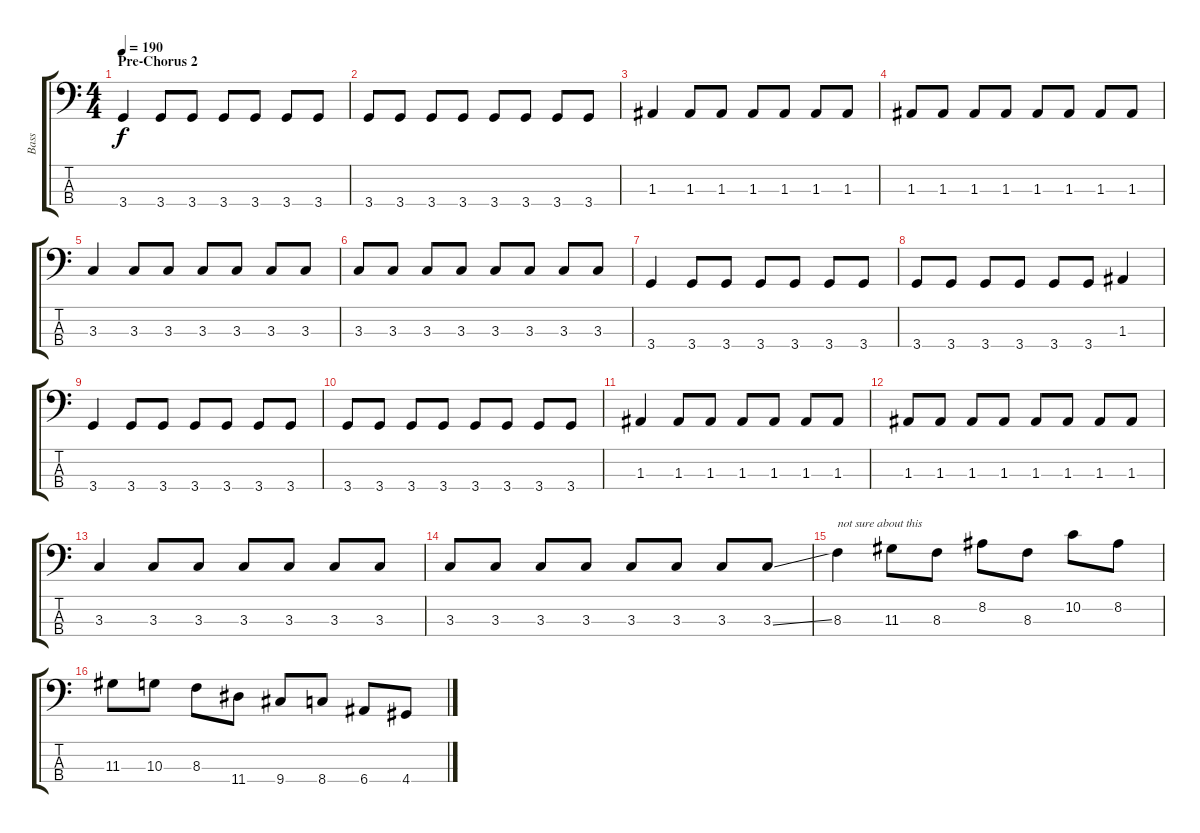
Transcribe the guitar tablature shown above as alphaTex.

\track ("Bass" "Bass") {instrument electricbasspick}
\staff {score tabs}
\tuning (G2 D2 A1 E1) {hide}
\ts (4 4)
\section ("" "Pre-Chorus 2")
\tempo 190
\clef f4
\ks c
3.4.4{dy f} 3.4.8 3.4.8 3.4.8 3.4.8 3.4.8 3.4.8 |
3.4.8 3.4.8 3.4.8 3.4.8 3.4.8 3.4.8 3.4.8 3.4.8 |
1.3.4 1.3.8 1.3.8 1.3.8 1.3.8 1.3.8 1.3.8 |
1.3.8 1.3.8 1.3.8 1.3.8 1.3.8 1.3.8 1.3.8 1.3.8 |
3.3.4 3.3.8 3.3.8 3.3.8 3.3.8 3.3.8 3.3.8 |
3.3.8 3.3.8 3.3.8 3.3.8 3.3.8 3.3.8 3.3.8 3.3.8 |
3.4.4 3.4.8 3.4.8 3.4.8 3.4.8 3.4.8 3.4.8 |
3.4.8 3.4.8 3.4.8 3.4.8 3.4.8 3.4.8 1.3.4 |
3.4.4 3.4.8 3.4.8 3.4.8 3.4.8 3.4.8 3.4.8 |
3.4.8 3.4.8 3.4.8 3.4.8 3.4.8 3.4.8 3.4.8 3.4.8 |
1.3.4 1.3.8 1.3.8 1.3.8 1.3.8 1.3.8 1.3.8 |
1.3.8 1.3.8 1.3.8 1.3.8 1.3.8 1.3.8 1.3.8 1.3.8 |
3.3.4 3.3.8 3.3.8 3.3.8 3.3.8 3.3.8 3.3.8 |
3.3.8 3.3.8 3.3.8 3.3.8 3.3.8 3.3.8 3.3.8 3.3{ss}.8 |
8.3.4{txt "not sure about this"} 11.3.8 8.3.8 8.2.8 8.3.8 10.2.8 8.2.8 |
11.3.8 10.3.8 8.3.8 11.4.8 9.4.8 8.4.8 6.4.8 4.4.8
